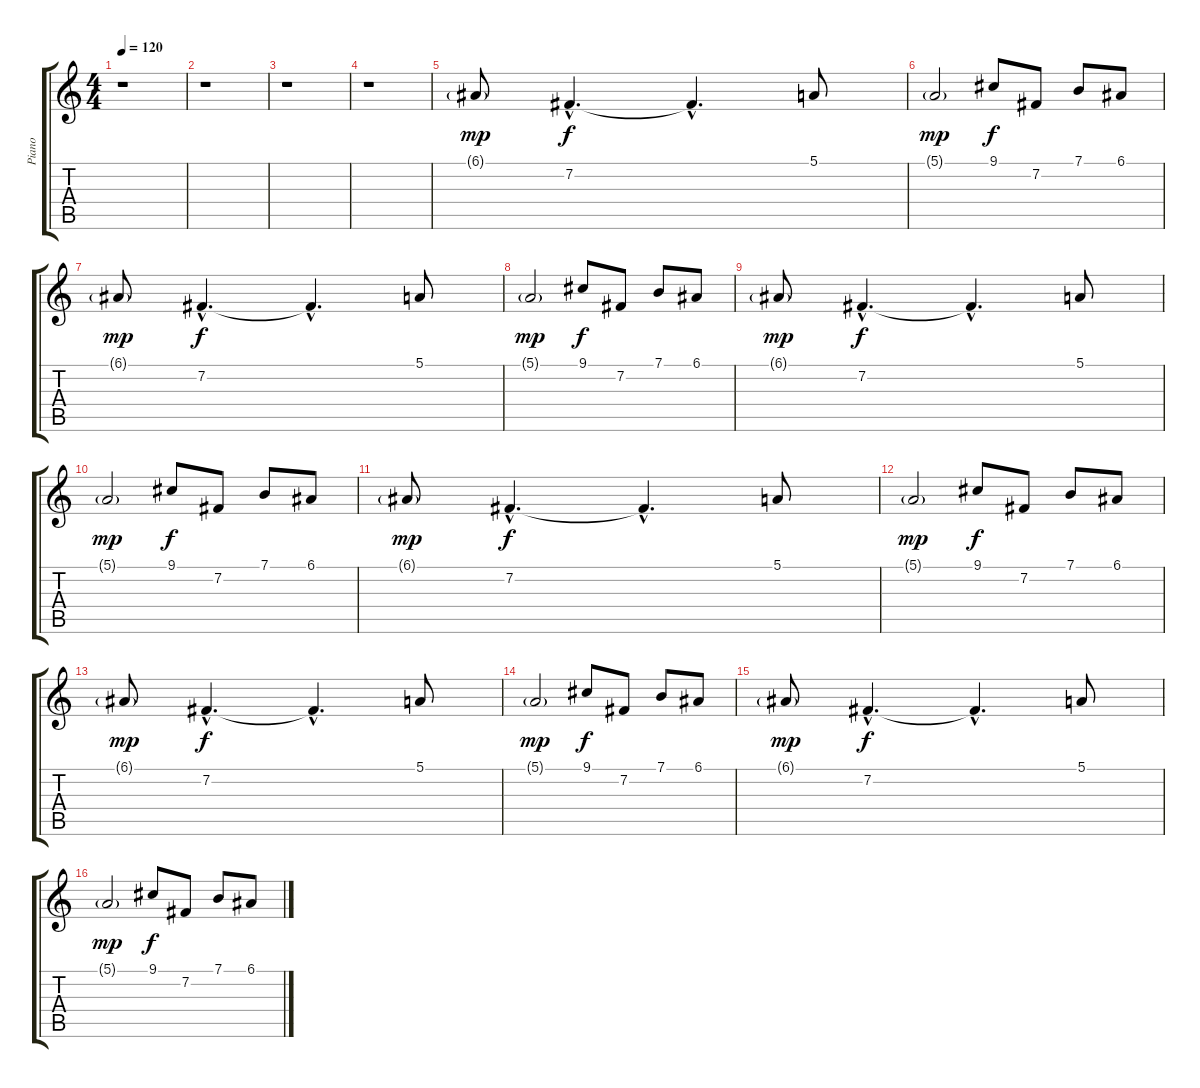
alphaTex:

\track ("Piano" "Piano") {instrument acousticgrandpiano}
\staff {score tabs}
\tuning (E4 B3 G3 D3 A2 E2) {hide}
\ts (4 4)
\tempo 120
\clef g2
\ks c
r.1{dy f} |
r.1 |
r.1 |
r.1 |
6.1{g}.8{dy mp} 7.2{hac}.4{d dy f} 7.2{hac t}.4{d} 5.1.8 |
5.1{g}.2{dy mp} 9.1.8{dy f} 7.2.8 7.1.8 6.1.8 |
6.1{g}.8{dy mp} 7.2{hac}.4{d dy f} 7.2{hac t}.4{d} 5.1.8 |
5.1{g}.2{dy mp} 9.1.8{dy f} 7.2.8 7.1.8 6.1.8 |
6.1{g}.8{dy mp} 7.2{hac}.4{d dy f} 7.2{hac t}.4{d} 5.1.8 |
5.1{g}.2{dy mp} 9.1.8{dy f} 7.2.8 7.1.8 6.1.8 |
6.1{g}.8{dy mp} 7.2{hac}.4{d dy f} 7.2{hac t}.4{d} 5.1.8 |
5.1{g}.2{dy mp} 9.1.8{dy f} 7.2.8 7.1.8 6.1.8 |
6.1{g}.8{dy mp} 7.2{hac}.4{d dy f} 7.2{hac t}.4{d} 5.1.8 |
5.1{g}.2{dy mp} 9.1.8{dy f} 7.2.8 7.1.8 6.1.8 |
6.1{g}.8{dy mp} 7.2{hac}.4{d dy f} 7.2{hac t}.4{d} 5.1.8 |
5.1{g}.2{dy mp} 9.1.8{dy f} 7.2.8 7.1.8 6.1.8
